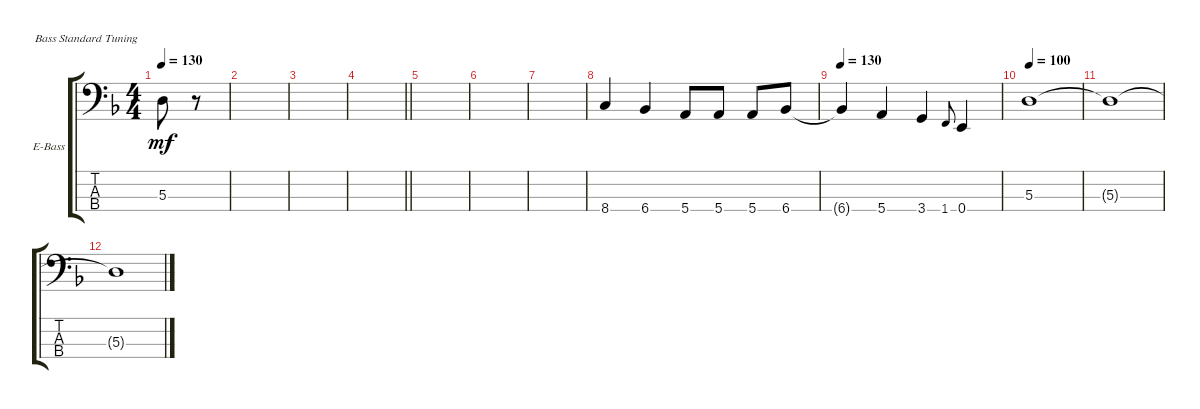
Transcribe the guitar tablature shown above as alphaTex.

\defaultSystemsLayout 4
\bracketExtendMode groupsimilarinstruments
\firstSystemTrackNameOrientation horizontal
\otherSystemsTrackNameOrientation horizontal
\track ("Electric Bass" "E-Bass") {instrument electricbassfinger}
\staff {score tabs}
\tuning (G2 D2 A1 E1)
\ts (4 4)
\tempo 130
\clef f4
\ks dminor
5.3{t}.8{dy mf} r.8 |
|
|
\barLineRight lightlight
|
|
|
|
8.4.4 6.4.4 5.4.8 5.4.8 5.4.8 6.4.8 |
\tempo 130
6.4{t}.4 5.4.4 3.4.4 1.4.8{gr onbeat} 0.4.4 |
\tempo (100 0.025)
5.3.1 |
5.3{t}.1 |
5.3{t}.1
